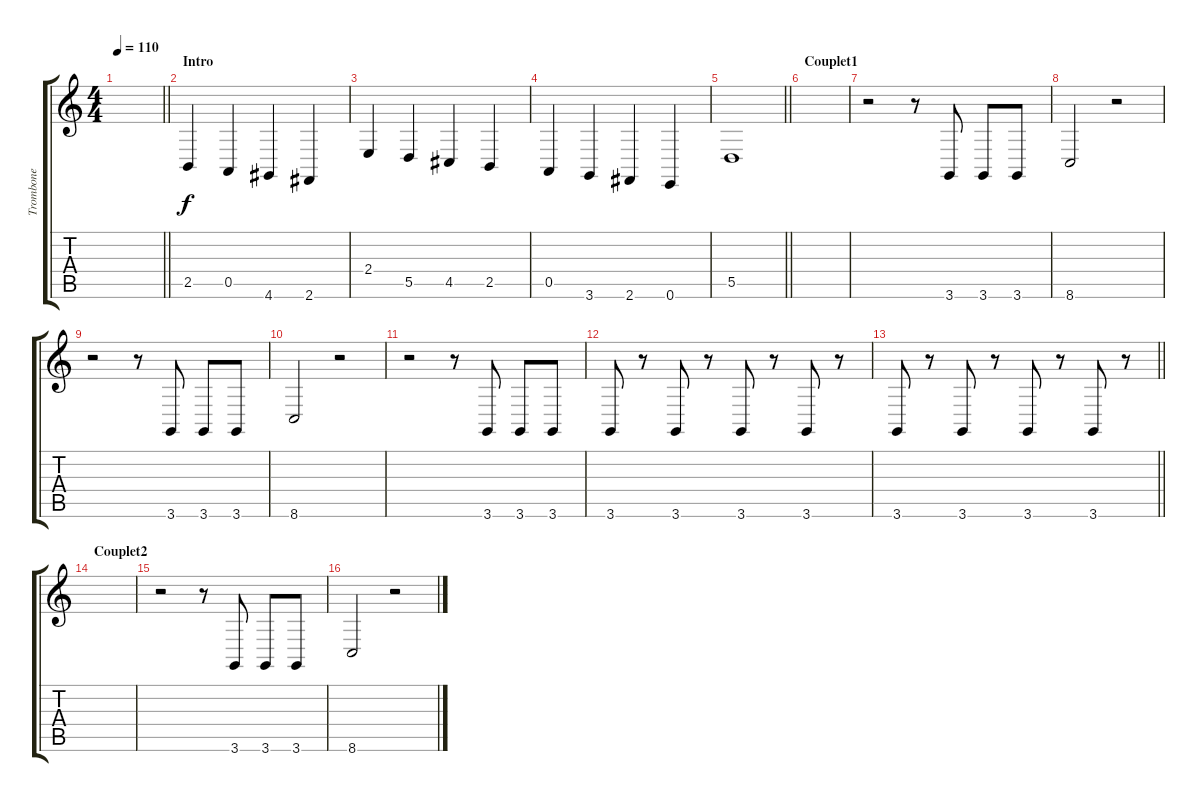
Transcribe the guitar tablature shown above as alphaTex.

\track ("Trombone" "Trombone") {instrument trombone}
\staff {score tabs}
\tuning (E4 B3 G3 D3 A2 E2) {hide}
\ts (4 4)
\tempo 110
\clef g2
\barLineRight lightlight
\ks c
|
\section ("" "Intro")
2.5.4 0.5.4 4.6.4 2.6.4 |
2.4.4 5.5.4 4.5.4 2.5.4 |
0.5.4 3.6.4 2.6.4 0.6.4 |
\barLineRight lightlight
5.5.1 |
\section ("" "Couplet1")
|
r.2 r.8 3.6.8 3.6.8 3.6.8 |
8.6.2 r.2 |
r.2 r.8 3.6.8 3.6.8 3.6.8 |
8.6.2 r.2 |
r.2 r.8 3.6.8 3.6.8 3.6.8 |
3.6.8 r.8 3.6.8 r.8 3.6.8 r.8 3.6.8 r.8 |
\barLineRight lightlight
3.6.8 r.8 3.6.8 r.8 3.6.8 r.8 3.6.8 r.8 |
\section ("" "Couplet2")
|
r.2 r.8 3.6.8 3.6.8 3.6.8 |
8.6.2 r.2
